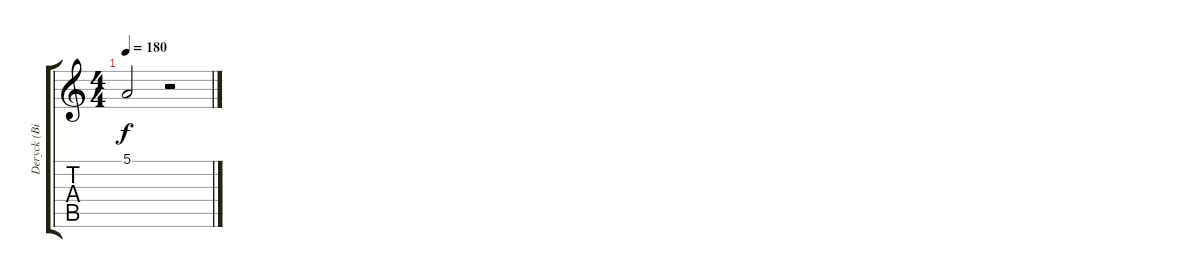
\track ("Deryck (Bizzy D) - Lead Vocals" "Deryck (Bi") {instrument harmonica}
\staff {score tabs}
\tuning (E4 B3 G3 D3 A2 E2) {hide}
\ts (4 4)
\tempo 180
\clef g2
\ks c
5.1.2{dy f} r.2
